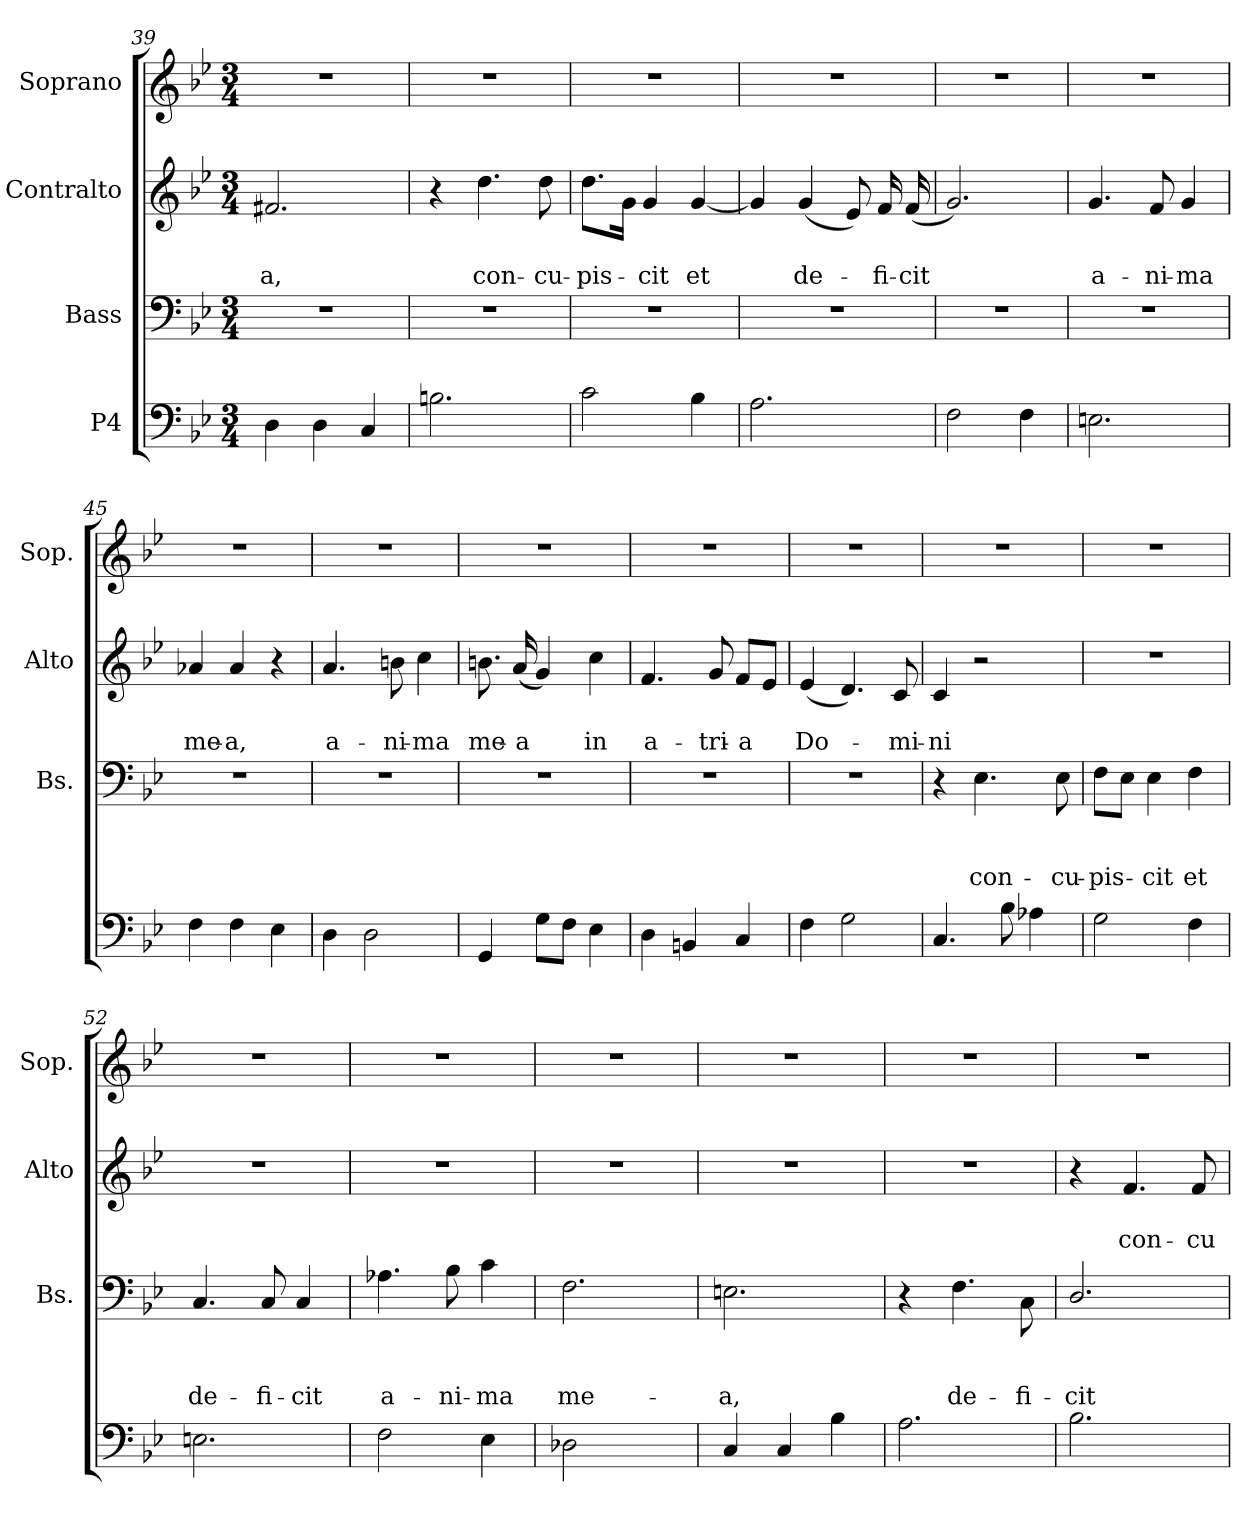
**kern	**kern	**text	**text	**text	**kern	**text	**text	**kern
*part4	*part3	*part3	*part3	*part3	*part2	*part2	*part2	*part1
*staff4	*staff3	*staff3	*staff3	*staff3	*staff2	*staff2	*staff2	*staff1
*I"P4	*I"Bass	*	*	*	*I"Contralto	*	*	*I"Soprano
*	*I'Bs.	*	*	*	*I'Alto	*	*	*I'Sop.
*clefF4	*clefF4	*	*	*	*clefG2	*	*	*clefG2
*k[b-e-]	*k[b-e-]	*	*	*	*k[b-e-]	*	*	*k[b-e-]
*B-:	*B-:	*	*	*	*B-:	*	*	*B-:
*M3/4	*M3/4	*	*	*	*M3/4	*	*	*M3/4
=39	=39	=39	=39	=39	=39	=39	=39	=39
!	!LO:N:vis=1	!	!	!	!	!	!LO:LY:b	!LO:N:vis=1
4D\	2.r	.	.	.	2.f#X/	.	-a,	2.r
4D\	.	.	.	.	.	.	.	.
4C/	.	.	.	.	.	.	.	.
!!LO:LB:g=z
=40	=40	=40	=40	=40	=40	=40	=40	=40
!	!LO:N:vis=1	!	!	!	!	!	!	!LO:N:vis=1
2.Bn\	2.r	.	.	.	4r	.	.	2.r
!	!	!	!	!	!	!	!LO:LY:b	!
.	.	.	.	.	4.dd\	.	con-	.
!	!	!	!	!	!	!	!LO:LY:b	!
.	.	.	.	.	8dd\	.	-cu-	.
=41	=41	=41	=41	=41	=41	=41	=41	=41
!	!LO:N:vis=1	!	!	!	!	!	!LO:LY:b	!LO:N:vis=1
2c\	2.r	.	.	.	8.dd\L	.	-pis-	2.r
.	.	.	.	.	16g\Jk	.	.	.
!	!	!	!	!	!	!	!LO:LY:b	!
.	.	.	.	.	4g/	.	-cit	.
!	!	!	!	!	!	!	!LO:LY:b	!
4B-\	.	.	.	.	[<4g/	.	et	.
=42	=42	=42	=42	=42	=42	=42	=42	=42
!	!LO:N:vis=1	!	!	!	!	!	!	!LO:N:vis=1
2.A\	2.r	.	.	.	4g/]	.	.	2.r
!	!	!	!	!	!	!	!LO:LY:b	!
.	.	.	.	.	(<4g/	.	de-	.
.	.	.	.	.	8e-/)	.	.	.
!	!	!	!	!	!	!	!LO:LY:b	!
.	.	.	.	.	16f/	.	-fi-	.
!	!	!	!	!	!	!	!LO:LY:b	!
.	.	.	.	.	(<16f/	.	-cit	.
=43	=43	=43	=43	=43	=43	=43	=43	=43
!	!LO:N:vis=1	!	!	!	!	!	!	!LO:N:vis=1
2F\	2.r	.	.	.	2.g/)	.	.	2.r
4F\	.	.	.	.	.	.	.	.
=44	=44	=44	=44	=44	=44	=44	=44	=44
!	!LO:N:vis=1	!	!	!	!	!	!LO:LY:b	!LO:N:vis=1
2.En\	2.r	.	.	.	4.g/	.	a-	2.r
!	!	!	!	!	!	!	!LO:LY:b	!
.	.	.	.	.	8f/	.	-ni-	.
!	!	!	!	!	!	!	!LO:LY:b	!
.	.	.	.	.	4g/	.	-ma	.
=45	=45	=45	=45	=45	=45	=45	=45	=45
!	!LO:N:vis=1	!	!	!	!	!	!LO:LY:b	!LO:N:vis=1
4F\	2.r	.	.	.	4a-X/	.	me-	2.r
!	!	!	!	!	!	!	!LO:LY:b	!
4F\	.	.	.	.	4a-/	.	-a,	.
4E-\	.	.	.	.	4r	.	.	.
=46	=46	=46	=46	=46	=46	=46	=46	=46
!	!LO:N:vis=1	!	!	!	!	!	!LO:LY:b	!LO:N:vis=1
4D\	2.r	.	.	.	4.a/	.	a-	2.r
2D\	.	.	.	.	.	.	.	.
!	!	!	!	!	!	!	!LO:LY:b	!
.	.	.	.	.	8bn\	.	-ni-	.
!	!	!	!	!	!	!	!LO:LY:b	!
.	.	.	.	.	4cc\	.	-ma	.
=47	=47	=47	=47	=47	=47	=47	=47	=47
!	!LO:N:vis=1	!	!	!	!	!	!LO:LY:b	!LO:N:vis=1
4GG/	2.r	.	.	.	8.bn\	.	me-	2.r
!	!	!	!	!	!	!	!LO:LY:b	!
.	.	.	.	.	(<16a/	.	-a	.
8G\L	.	.	.	.	4g/)	.	.	.
8F\J	.	.	.	.	.	.	.	.
!	!	!	!	!	!	!	!LO:LY:b	!
4E-\	.	.	.	.	4cc\	.	in	.
!!LO:LB:g=z
=48	=48	=48	=48	=48	=48	=48	=48	=48
!	!LO:N:vis=1	!	!	!	!	!	!LO:LY:b	!LO:N:vis=1
4D\	2.r	.	.	.	4.f/	.	a-	2.r
4BBn/	.	.	.	.	.	.	.	.
!	!	!	!	!	!	!	!LO:LY:b	!
.	.	.	.	.	8g/	.	-tri-	.
!	!	!	!	!	!	!	!LO:LY:b	!
4C/	.	.	.	.	8f/L	.	-a	.
.	.	.	.	.	8e-/J	.	.	.
=49	=49	=49	=49	=49	=49	=49	=49	=49
!	!LO:N:vis=1	!	!	!	!	!	!LO:LY:b	!LO:N:vis=1
4F\	2.r	.	.	.	(<4e-/	.	Do-	2.r
2G\	.	.	.	.	4.d/)	.	.	.
!	!	!	!	!	!	!	!LO:LY:b	!
.	.	.	.	.	8c/	.	-mi-	.
=50	=50	=50	=50	=50	=50	=50	=50	=50
!	!	!	!	!	!	!	!LO:LY:b	!LO:N:vis=1
4.C/	4r	.	.	.	4c/	.	-ni	2.r
!	!	!	!	!LO:LY:b	!	!	!	!
.	4.E-\	.	.	con-	2r	.	.	.
8B-\	.	.	.	.	.	.	.	.
4A-X\	.	.	.	.	.	.	.	.
!	!	!	!	!LO:LY:b	!	!	!	!
.	8E-\	.	.	-cu-	.	.	.	.
=51	=51	=51	=51	=51	=51	=51	=51	=51
!	!	!	!	!LO:LY:b	!LO:N:vis=1	!	!	!LO:N:vis=1
2G\	8F\L	.	.	-pis-	2.r	.	.	2.r
.	8E-\J	.	.	.	.	.	.	.
!	!	!	!	!LO:LY:b	!	!	!	!
.	4E-\	.	.	-cit	.	.	.	.
!	!	!	!	!LO:LY:b	!	!	!	!
4F\	4F\	.	.	et	.	.	.	.
=52	=52	=52	=52	=52	=52	=52	=52	=52
!	!	!	!	!LO:LY:b	!LO:N:vis=1	!	!	!LO:N:vis=1
2.En\	4.C/	.	.	de-	2.r	.	.	2.r
!	!	!	!	!LO:LY:b	!	!	!	!
.	8C/	.	.	-fi-	.	.	.	.
!	!	!	!	!LO:LY:b	!	!	!	!
.	4C/	.	.	-cit	.	.	.	.
=53	=53	=53	=53	=53	=53	=53	=53	=53
!	!	!	!	!LO:LY:b	!LO:N:vis=1	!	!	!LO:N:vis=1
2F\	4.A-X\	.	.	a-	2.r	.	.	2.r
!	!	!	!	!LO:LY:b	!	!	!	!
.	8B-\	.	.	-ni-	.	.	.	.
!	!	!	!	!LO:LY:b	!	!	!	!
4E-\	4c\	.	.	-ma	.	.	.	.
=54	=54	=54	=54	=54	=54	=54	=54	=54
!	!	!	!	!LO:LY:b	!LO:N:vis=1	!	!	!LO:N:vis=1
2D-X\	2.F\	.	.	me-	2.r	.	.	2.r
4ryy	.	.	.	.	.	.	.	.
=55	=55	=55	=55	=55	=55	=55	=55	=55
!	!	!	!	!LO:LY:b	!LO:N:vis=1	!	!	!LO:N:vis=1
4C/	2.En\	.	.	-a,	2.r	.	.	2.r
4C/	.	.	.	.	.	.	.	.
4B-\	.	.	.	.	.	.	.	.
=56	=56	=56	=56	=56	=56	=56	=56	=56
!	!	!	!	!	!LO:N:vis=1	!	!	!LO:N:vis=1
2.A\	4r	.	.	.	2.r	.	.	2.r
!	!	!	!	!LO:LY:b	!	!	!	!
.	4.F\	.	.	de-	.	.	.	.
!	!	!	!	!LO:LY:b	!	!	!	!
.	8C\	.	.	-fi-	.	.	.	.
!!LO:PB:g=z
=57	=57	=57	=57	=57	=57	=57	=57	=57
!	!	!	!	!LO:LY:b	!	!	!	!LO:N:vis=1
2.B-\	2.D/	.	.	-cit	4r	.	.	2.r
!	!	!	!	!	!	!	!LO:LY:b	!
.	.	.	.	.	4.f/	.	con-	.
!	!	!	!	!	!	!	!LO:LY:b	!
.	.	.	.	.	8f/	.	-cu-	.
=	=	=	=	=	=	=	=	=
*-	*-	*-	*-	*-	*-	*-	*-	*-
